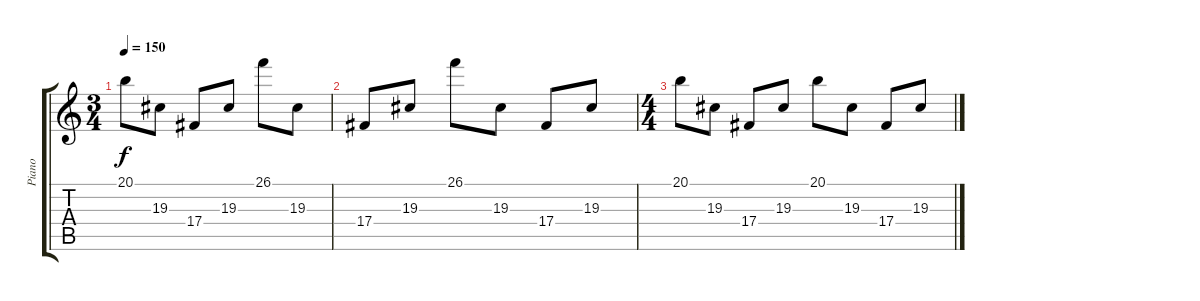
\track ("Piano" "Piano") {instrument acousticgrandpiano}
\staff {score tabs}
\tuning (Eb4 Bb3 Gb3 Db3 Ab2 Eb2) {hide}
\ts (3 4)
\tempo 150
\clef g2
\ks c
20.1.8{dy f} 19.3.8 17.4.8 19.3.8 26.1.8 19.3.8 |
17.4.8 19.3.8 26.1.8 19.3.8 17.4.8 19.3.8 |
\ts (4 4)
20.1.8 19.3.8 17.4.8 19.3.8 20.1.8 19.3.8 17.4.8 19.3.8
